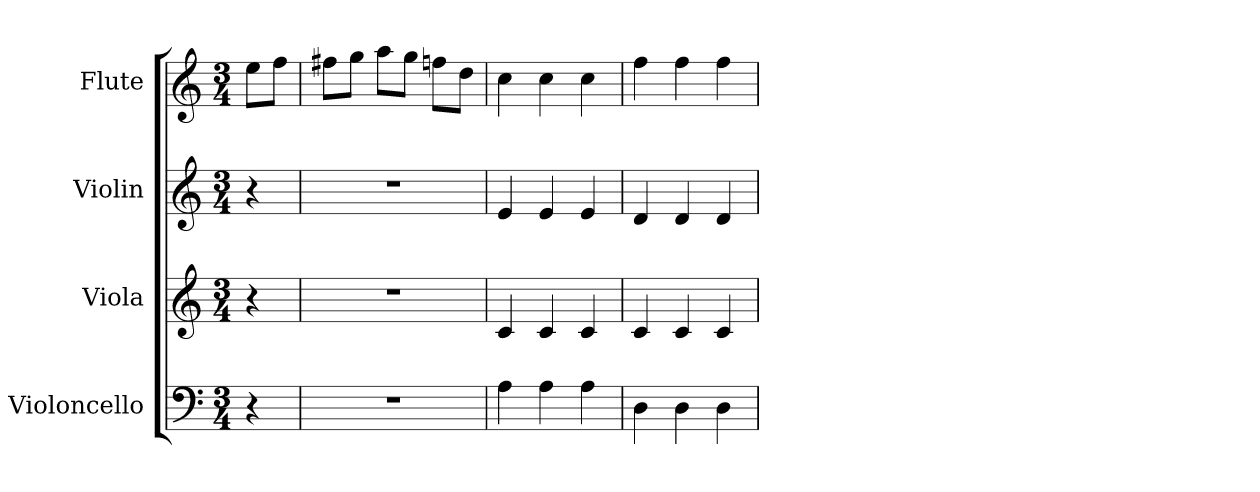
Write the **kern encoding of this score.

**kern	**kern	**kern	**kern
*part4	*part3	*part2	*part1
*staff4	*staff3	*staff2	*staff1
*I"Violoncello	*I"Viola	*I"Violin	*I"Flute
*I'Vc	*I'Vla	*I'Vln	*I'Fl
*k[]	*k[]	*k[]	*k[]
*C:	*C:	*C:	*C:
*M3/4	*M3/4	*M3/4	*M3/4
*MM112	*MM112	*MM112	*MM112
=	=	=	=
4r	4r	4r	8eeL
.	.	.	8ffJ
=1	=1	=1	=1
2.r	2.r	2.r	8ff#XL
.	.	.	8ggJ
.	.	.	8aaL
.	.	.	8ggJ
.	.	.	8ffnL
.	.	.	8ddJ
=2	=2	=2	=2
4A	4c	4e	4cc
4A	4c	4e	4cc
4A	4c	4e	4cc
=3	=3	=3	=3
4D	4c	4d	4ff
4D	4c	4d	4ff
4D	4c	4d	4ff
=	=	=	=
*-	*-	*-	*-
